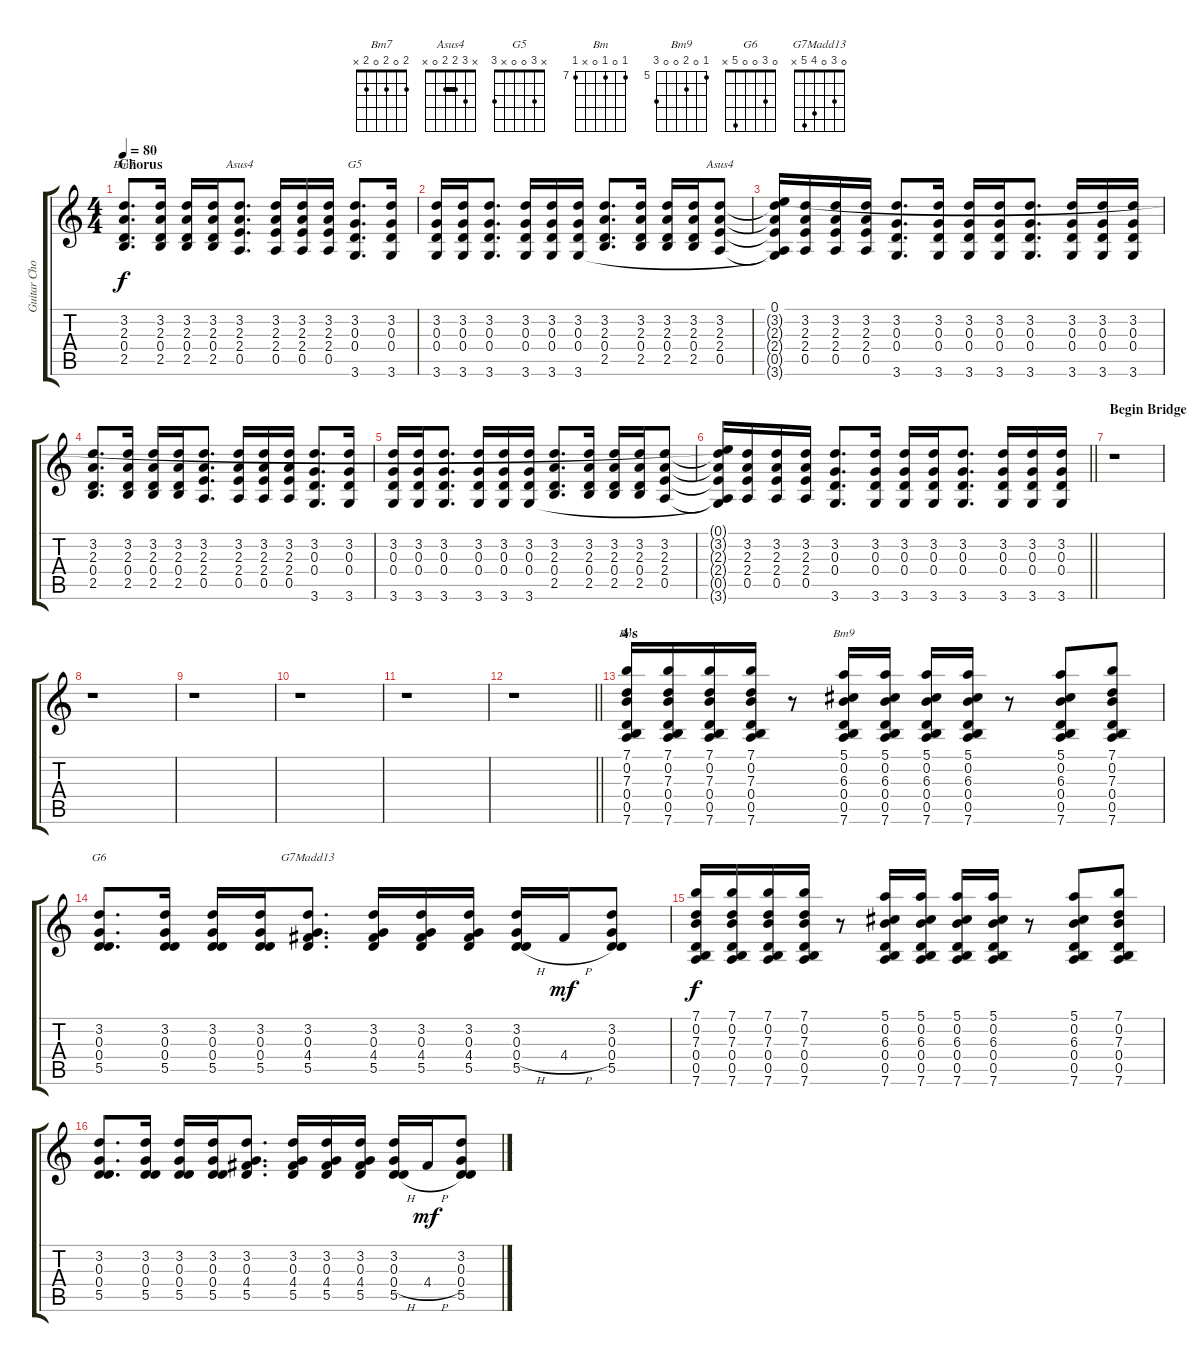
\track ("Guitar Chorus" "Guitar Cho") {instrument overdrivenguitar}
\staff {score tabs}
\tuning (E4 B3 G3 D3 A2 E2) {hide}
\chord ("Bm7" 2 0 2 0 2 x)
\chord ("Asus4" 0 3 2 0 0 x)
\chord ("G5" x 3 0 0 x 3)
\chord ("Asus4" x 3 2 2 0 x) {barre 2}
\chord ("Bm" 7 0 7 0 x 7) {firstfret 7}
\chord ("Bm9" 5 0 6 0 0 7) {firstfret 5}
\chord ("G6" 0 3 0 0 5 x)
\chord ("G7Madd13" 0 3 0 4 5 x)
\ts (4 4)
\section ("" "Chorus")
\tempo 80
\clef g2
\ks c
(3.2 2.3 0.4 2.5).8{d ch "Bm7" dy f} (3.2 2.3 0.4 2.5).16 (3.2 2.3 0.4 2.5).16 (3.2 2.3 0.4 2.5).16 (3.2 2.3 2.4 0.5).8{d ch "Asus4"} (3.2 2.3 2.4 0.5).16 (3.2 2.3 2.4 0.5).16 (3.2 2.3 2.4 0.5).16 (3.2 0.3 0.4 3.6).8{d ch "G5"} (3.2 0.3 0.4 3.6).16 |
(3.2 0.3 0.4 3.6).16 (3.2 0.3 0.4 3.6).16 (3.2 0.3 0.4 3.6).8{d} (3.2 0.3 0.4 3.6).16 (3.2 0.3 0.4 3.6).16 (3.2 0.3 0.4 3.6).16 (3.2 2.3 0.4 2.5).8{d} (3.2 2.3 0.4 2.5).16 (3.2 2.3 0.4 2.5).16 (3.2 2.3 0.4 2.5).16 (3.2 2.3 2.4 0.5).8{ch "Asus4"} |
(0.1 3.2{t} 2.3{t} 2.4{t} 0.5{t} 3.6{t}).16 (3.2 2.3 2.4 0.5).16 (3.2 2.3 2.4 0.5).16 (3.2 2.3 2.4 0.5).16 (3.2 0.3 0.4 3.6).8{d} (3.2 0.3 0.4 3.6).16 (3.2 0.3 0.4 3.6).16 (3.2 0.3 0.4 3.6).16 (3.2 0.3 0.4 3.6).8{d} (3.2 0.3 0.4 3.6).16 (3.2 0.3 0.4 3.6).16 (3.2 0.3 0.4 3.6).16 |
(3.2 2.3 0.4 2.5).8{d} (3.2 2.3 0.4 2.5).16 (3.2 2.3 0.4 2.5).16 (3.2 2.3 0.4 2.5).16 (3.2 2.3 2.4 0.5).8{d} (3.2 2.3 2.4 0.5).16 (3.2 2.3 2.4 0.5).16 (3.2 2.3 2.4 0.5).16 (3.2 0.3 0.4 3.6).8{d} (3.2 0.3 0.4 3.6).16 |
(3.2 0.3 0.4 3.6).16 (3.2 0.3 0.4 3.6).16 (3.2 0.3 0.4 3.6).8{d} (3.2 0.3 0.4 3.6).16 (3.2 0.3 0.4 3.6).16 (3.2 0.3 0.4 3.6).16 (3.2 2.3 0.4 2.5).8{d} (3.2 2.3 0.4 2.5).16 (3.2 2.3 0.4 2.5).16 (3.2 2.3 0.4 2.5).16 (3.2 2.3 2.4 0.5).8 |
\barLineRight lightlight
(0.1{t} 3.2{t} 2.3{t} 2.4{t} 0.5{t} 3.6{t}).16 (3.2 2.3 2.4 0.5).16 (3.2 2.3 2.4 0.5).16 (3.2 2.3 2.4 0.5).16 (3.2 0.3 0.4 3.6).8{d} (3.2 0.3 0.4 3.6).16 (3.2 0.3 0.4 3.6).16 (3.2 0.3 0.4 3.6).16 (3.2 0.3 0.4 3.6).8{d} (3.2 0.3 0.4 3.6).16 (3.2 0.3 0.4 3.6).16 (3.2 0.3 0.4 3.6).16 |
\section ("" "Begin Bridge")
r.1 |
r.1 |
r.1 |
r.1 |
r.1 |
\barLineRight lightlight
r.1 |
\section ("" "4's")
(7.1 0.2 7.3 0.4 0.5 7.6).16{ch "Bm"} (7.1 0.2 7.3 0.4 0.5 7.6).16 (7.1 0.2 7.3 0.4 0.5 7.6).16 (7.1 0.2 7.3 0.4 0.5 7.6).16 r.8 (5.1 0.2 6.3 0.4 0.5 7.6).16{ch "Bm9"} (5.1 0.2 6.3 0.4 0.5 7.6).16 (5.1 0.2 6.3 0.4 0.5 7.6).16 (5.1 0.2 6.3 0.4 0.5 7.6).16 r.8 (5.1 0.2 6.3 0.4 0.5 7.6).8 (7.1 0.2 7.3 0.4 0.5 7.6).8 |
(3.2 0.3 0.4 5.5).8{d ch "G6"} (3.2 0.3 0.4 5.5).16 (3.2 0.3 0.4 5.5).16 (3.2 0.3 0.4 5.5).16 (3.2 0.3 4.4 5.5).8{d ch "G7Madd13"} (3.2 0.3 4.4 5.5).16 (3.2 0.3 4.4 5.5).16 (3.2 0.3 4.4 5.5).16 (3.2 0.3 0.4{h} 5.5).16 4.4{h}.16{dy mf} (3.2 0.3 0.4 5.5).8 |
(7.1 0.2 7.3 0.4 0.5 7.6).16{dy f} (7.1 0.2 7.3 0.4 0.5 7.6).16 (7.1 0.2 7.3 0.4 0.5 7.6).16 (7.1 0.2 7.3 0.4 0.5 7.6).16 r.8 (5.1 0.2 6.3 0.4 0.5 7.6).16 (5.1 0.2 6.3 0.4 0.5 7.6).16 (5.1 0.2 6.3 0.4 0.5 7.6).16 (5.1 0.2 6.3 0.4 0.5 7.6).16 r.8 (5.1 0.2 6.3 0.4 0.5 7.6).8 (7.1 0.2 7.3 0.4 0.5 7.6).8 |
(3.2 0.3 0.4 5.5).8{d} (3.2 0.3 0.4 5.5).16 (3.2 0.3 0.4 5.5).16 (3.2 0.3 0.4 5.5).16 (3.2 0.3 4.4 5.5).8{d} (3.2 0.3 4.4 5.5).16 (3.2 0.3 4.4 5.5).16 (3.2 0.3 4.4 5.5).16 (3.2 0.3 0.4{h} 5.5).16 4.4{h}.16{dy mf} (3.2 0.3 0.4 5.5).8
